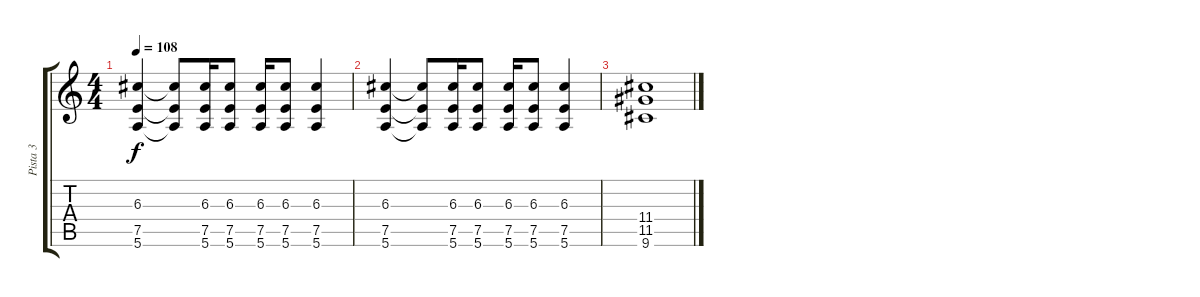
\track ("Pista 3" "Pista 3") {instrument distortionguitar}
\staff {score tabs}
\tuning (E4 B3 G3 D3 A2 E2) {hide}
\ts (4 4)
\tempo 108
\clef g2
\ks c
(6.3 7.5 5.6).4{dy f} (6.3{t} 7.5{t} 5.6{t}).8 (6.3 7.5 5.6).16 (6.3 7.5 5.6).8 (6.3 7.5 5.6).16 (6.3 7.5 5.6).8 (6.3 7.5 5.6).4 |
(6.3 7.5 5.6).4 (6.3{t} 7.5{t} 5.6{t}).8 (6.3 7.5 5.6).16 (6.3 7.5 5.6).8 (6.3 7.5 5.6).16 (6.3 7.5 5.6).8 (6.3 7.5 5.6).4 |
(11.4 11.5 9.6).1
